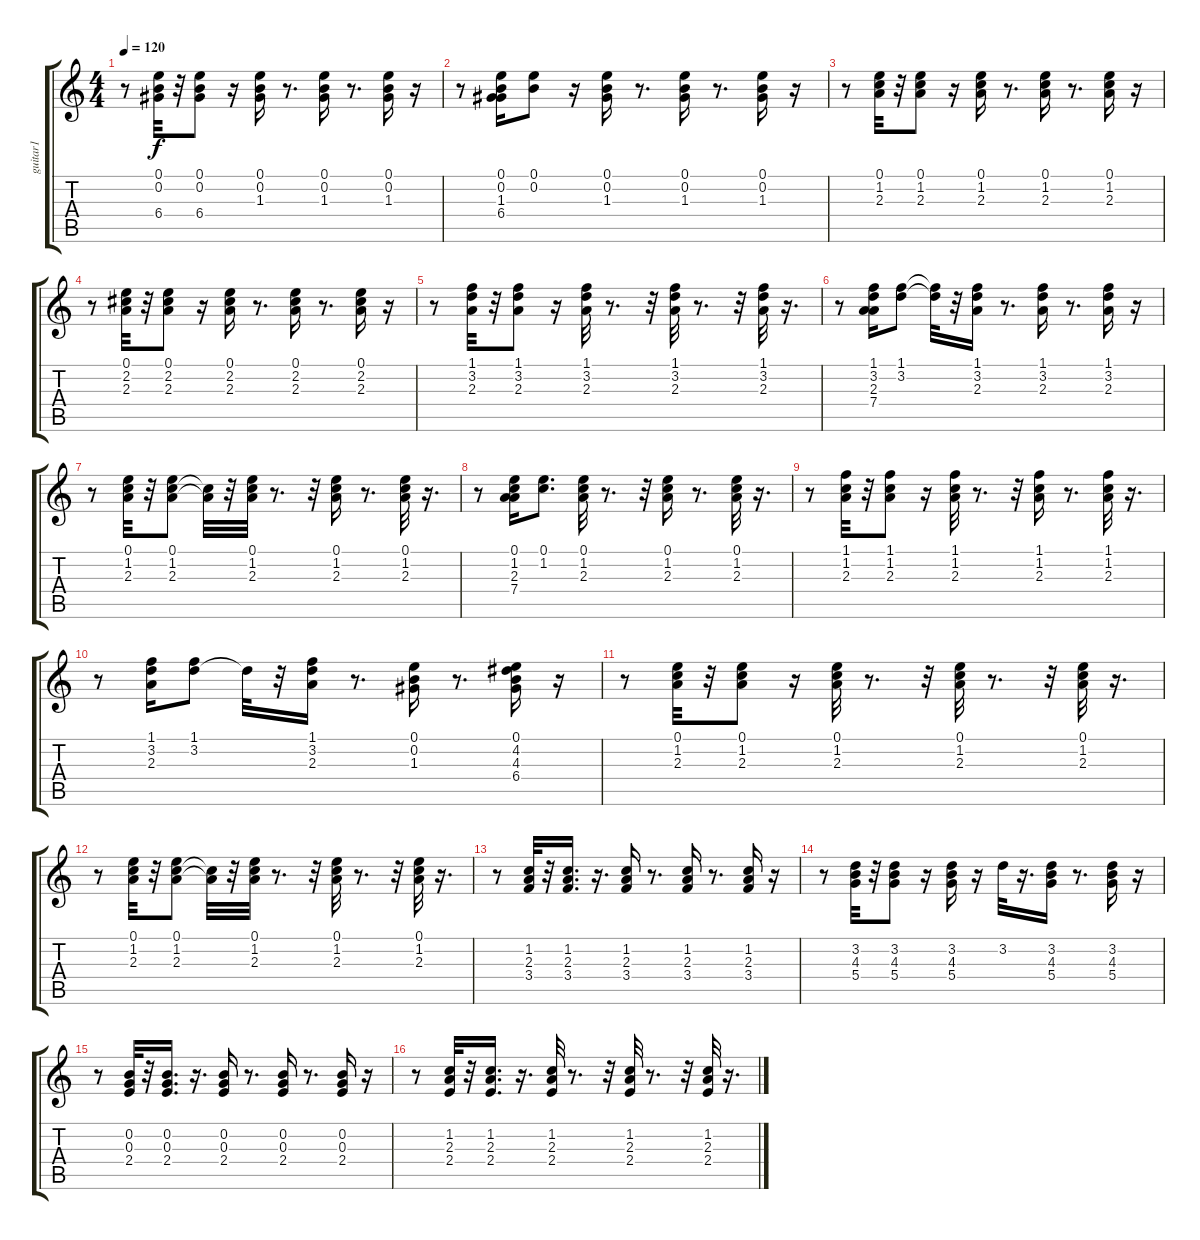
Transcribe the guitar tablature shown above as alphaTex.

\track ("guitar1" "guitar1") {instrument electricguitarmuted}
\staff {score tabs}
\tuning (E4 B3 G3 D3 A2 E2) {hide}
\ts (4 4)
\tempo 120
\clef g2
\ks c
r.8{dy f} (0.1 0.2 6.4).32 r.32 (0.1 0.2 6.4).8 r.16 (0.1 0.2 1.3).16 r.8{d} (0.1 0.2 1.3).16 r.8{d} (0.1 0.2 1.3).16 r.16 |
r.8 (0.1 0.2 1.3 6.4).16 (0.1 0.2).8 r.16 (0.1 0.2 1.3).16 r.8{d} (0.1 0.2 1.3).16 r.8{d} (0.1 0.2 1.3).16 r.16 |
r.8 (0.1 1.2 2.3).32 r.32 (0.1 1.2 2.3).8 r.16 (0.1 1.2 2.3).16 r.8{d} (0.1 1.2 2.3).16 r.8{d} (0.1 1.2 2.3).16 r.16 |
r.8 (0.1 2.2 2.3).32 r.32 (0.1 2.2 2.3).8 r.16 (0.1 2.2 2.3).16 r.8{d} (0.1 2.2 2.3).16 r.8{d} (0.1 2.2 2.3).16 r.16 |
r.8 (1.1 3.2 2.3).32 r.32 (1.1 3.2 2.3).8 r.16 (1.1 3.2 2.3).32 r.8{d} r.32 (1.1 3.2 2.3).32 r.8{d} r.32 (1.1 3.2 2.3).32 r.16{d} |
r.8 (1.1 3.2 2.3 7.4).16 (1.1 3.2).8 (1.1{t} 3.2{t}).32 r.32 (1.1 3.2 2.3).16 r.8{d} (1.1 3.2 2.3).16 r.8{d} (1.1 3.2 2.3).16 r.16 |
r.8 (0.1 1.2 2.3).32 r.32 (0.1 1.2 2.3).8 (1.2{t} 2.3{t}).32 r.32 (0.1 1.2 2.3).32 r.8{d} r.32 (0.1 1.2 2.3).16 r.8{d} (0.1 1.2 2.3).32 r.16{d} |
r.8 (0.1 1.2 2.3 7.4).16 (0.1 1.2).8{d} (0.1 1.2 2.3).32 r.8{d} r.32 (0.1 1.2 2.3).16 r.8{d} (0.1 1.2 2.3).32 r.16{d} |
r.8 (1.1 1.2 2.3).32 r.32 (1.1 1.2 2.3).8 r.16 (1.1 1.2 2.3).32 r.8{d} r.32 (1.1 1.2 2.3).16 r.8{d} (1.1 1.2 2.3).32 r.16{d} |
r.8 (1.1 3.2 2.3).16 (1.1 3.2).8 3.2{t}.32 r.32 (1.1 3.2 2.3).16 r.8{d} (0.1 0.2 1.3).16 r.8{d} (0.1 4.2 4.3 6.4).16 r.16 |
r.8 (0.1 1.2 2.3).32 r.32 (0.1 1.2 2.3).8 r.16 (0.1 1.2 2.3).32 r.8{d} r.32 (0.1 1.2 2.3).32 r.8{d} r.32 (0.1 1.2 2.3).32 r.16{d} |
r.8 (0.1 1.2 2.3).32 r.32 (0.1 1.2 2.3).8 (1.2{t} 2.3{t}).32 r.32 (0.1 1.2 2.3).32 r.8{d} r.32 (0.1 1.2 2.3).32 r.8{d} r.32 (0.1 1.2 2.3).32 r.16{d} |
r.8 (1.2 2.3 3.4).32 r.32 (1.2 2.3 3.4).16{d} r.16{d} (1.2 2.3 3.4).16 r.8{d} (1.2 2.3 3.4).16 r.8{d} (1.2 2.3 3.4).16 r.16 |
r.8 (3.2 4.3 5.4).32 r.32 (3.2 4.3 5.4).8 r.16 (3.2 4.3 5.4).16 r.16 3.2.32 r.16{d} (3.2 4.3 5.4).16 r.8{d} (3.2 4.3 5.4).16 r.16 |
r.8 (0.2 0.3 2.4).32 r.32 (0.2 0.3 2.4).16{d} r.16{d} (0.2 0.3 2.4).16 r.8{d} (0.2 0.3 2.4).16 r.8{d} (0.2 0.3 2.4).16 r.16 |
r.8 (1.2 2.3 2.4).32 r.32 (1.2 2.3 2.4).16{d} r.16{d} (1.2 2.3 2.4).32 r.8{d} r.32 (1.2 2.3 2.4).32 r.8{d} r.32 (1.2 2.3 2.4).32 r.16{d}
